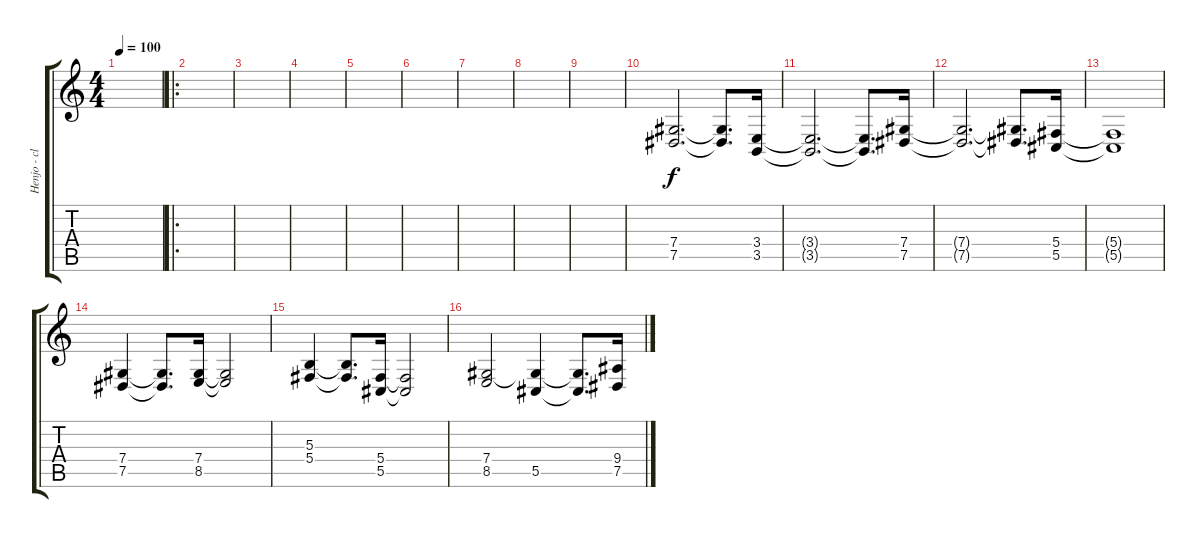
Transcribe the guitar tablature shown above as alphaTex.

\track ("Henjo - claviers" "Henjo - cl") {instrument synthbrass2}
\staff {score tabs}
\tuning (Eb4 Bb3 Gb3 Db3 Ab2 Eb2) {hide}
\ts (4 4)
\tempo 100
\clef g2
\ks c
|
\ro
|
|
|
|
|
|
|
|
(7.4 7.5).2{d} (7.4{t} 7.5{t}).8{d} (3.4 3.5).16 |
(3.4{t} 3.5{t}).2{d} (3.4{t} 3.5{t}).8{d} (7.4 7.5).16 |
(7.4{t} 7.5{t}).2{d} (7.4{t} 7.5{t}).8{d} (5.4 5.5).16 |
(5.4{t} 5.5{t}).1 |
(7.4 7.5).4 (7.4{t} 7.5{t}).8{d} (7.4 8.5).16 (7.4{t} 8.5{t}).2 |
(5.3 5.4).4 (5.3{t} 5.4{t}).8{d} (5.4 5.5).16 (5.4{t} 5.5{t}).2 |
(7.4 8.5).2 (7.4{t} 5.5).4 (7.4{t} 5.5{t}).8{d} (9.4 7.5).16
